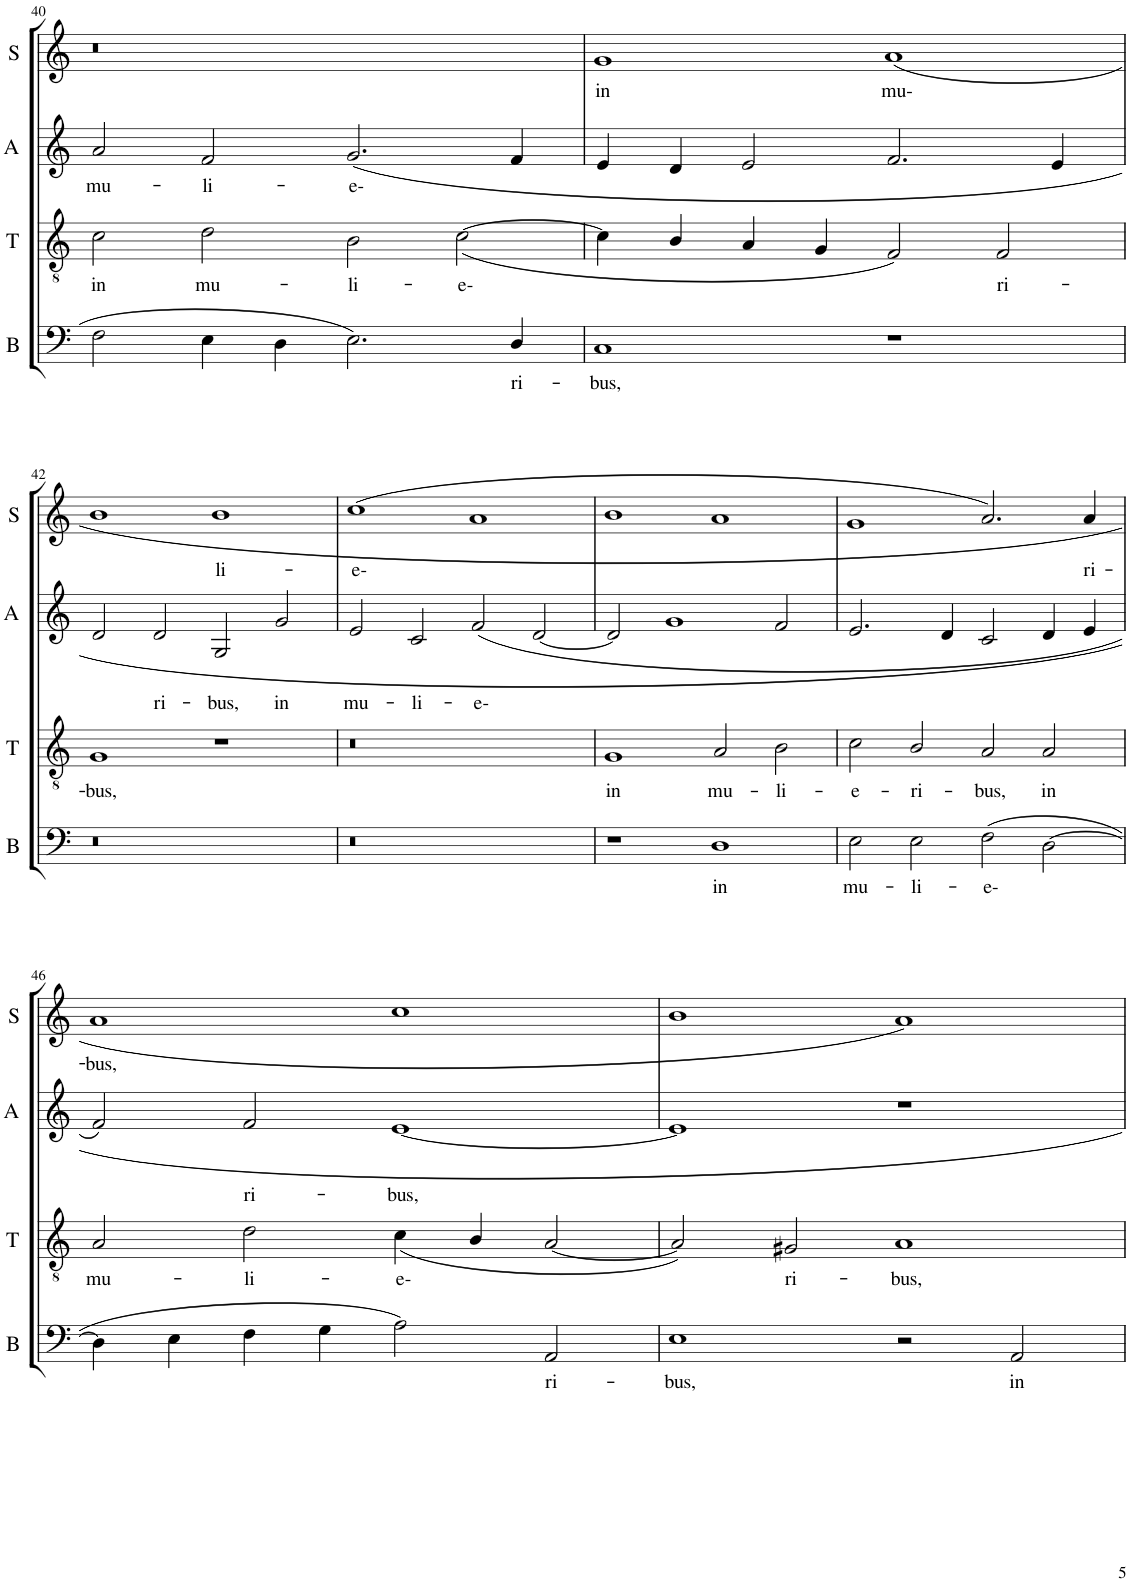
**kern	**text	**kern	**text	**kern	**text	**kern	**text
*part4	*part4	*part3	*part3	*part2	*part2	*part1	*part1
*staff4	*staff4	*staff3	*staff3	*staff2	*staff2	*staff1	*staff1
*I"Bass	*	*I"Tenor	*	*I"Alto	*	*I"Soprano	*
*I'B	*	*I'T	*	*I'A	*	*I'S	*
!!LO:PB:g=z
*clefF4	*	*clefGv2	*	*clefG2	*	*clefG2	*
*k[]	*	*k[]	*	*k[]	*	*k[]	*
=40	=40	=40	=40	=40	=40	=40	=40
!	!	!	!LO:LY:b	!	!LO:LY:b	!	!
2F\	.	2c\	in	2a/	mu-	1r	.
!	!	!	!LO:LY:b	!	!LO:LY:b	!	!
4E\	.	2d\	mu-	2f/	-li-	.	.
4D\	.	.	.	.	.	.	.
!	!	!	!LO:LY:b	!	!LO:LY:b	!	!
2.E\	.	2B\	-li-	2.g/	-e-	1ryy	.
!	!	!	!LO:LY:b	!	!	!	!
.	.	(<[2c\	-e-	.	.	.	.
!	!LO:LY:b	!	!	!	!	!	!
4D/	ri-	.	.	4f/	.	.	.
=41	=41	=41	=41	=41	=41	=41	=41
!	!LO:LY:b	!	!	!	!	!	!LO:LY:b
1C	-bus,	4c\]	.	4e/	.	1g	in
.	.	4B/	.	4d/	.	.	.
.	.	4A/	.	2e/	.	.	.
.	.	4G/	.	.	.	.	.
!	!	!	!	!	!	!	!LO:LY:b
1r	.	2F/)	.	2.f/	.	(<1a	mu-
!	!	!	!LO:LY:b	!	!	!	!
.	.	2F/	ri-	.	.	.	.
.	.	.	.	4e/	.	.	.
!!LO:LB:g=z
=42	=42	=42	=42	=42	=42	=42	=42
!	!	!	!LO:LY:b	!	!	!	!
1r	.	1G	-bus,	2d/	.	1b	.
!	!	!	!	!	!LO:LY:b	!	!
.	.	.	.	2d/	ri-	.	.
!	!	!	!	!	!LO:LY:b	!	!LO:LY:b
1ryy	.	1r	.	2G/	-bus,	1b	li-
!	!	!	!	!	!LO:LY:b	!	!
.	.	.	.	2g/	in	.	.
=43	=43	=43	=43	=43	=43	=43	=43
!	!	!	!	!	!LO:LY:b	!	!LO:LY:b
1r	.	1r	.	2e/	mu-	(>1cc	-e-
!	!	!	!	!	!LO:LY:b	!	!
.	.	.	.	2c/	-li-	.	.
!	!	!	!	!	!LO:LY:b	!	!
1ryy	.	1ryy	.	(<2f/	-e-	1a	.
.	.	.	.	[2d/	.	.	.
=44	=44	=44	=44	=44	=44	=44	=44
!	!	!	!LO:LY:b	!	!	!	!
1r	.	1G	in	2d/]	.	1b	.
.	.	.	.	[2g	.	.	.
!	!LO:LY:b	!	!LO:LY:b	!	!	!	!
1D	in	2A/	mu-	2ryy	.	1a	.
!	!	!	!LO:LY:b	!	!	!	!
.	.	2B\	-li-	2f/	.	.	.
=45	=45	=45	=45	=45	=45	=45	=45
!	!LO:LY:b	!	!LO:LY:b	!	!	!	!
2E\	mu-	2c\	-e-	2.e/	.	1g	.
!	!LO:LY:b	!	!LO:LY:b	!	!	!	!
2E\	-li-	2B/	-ri-	.	.	.	.
.	.	.	.	2g]	.	.	.
!	!LO:LY:b	!	!LO:LY:b	!	!	!	!
(>2F\	-e-	2A/	-bus,	.	.	2.a/)	.
.	.	.	.	4d/	.	.	.
!	!	!	!LO:LY:b	!	!	!	!
[2D\	.	2A/	in	2c/	.	.	.
!	!	!	!	!	!	!	!LO:LY:b
.	.	.	.	.	.	4a/	ri-
2ryy	.	2ryy	.	4d/	.	2ryy	.
.	.	.	.	4e/	.	.	.
!!LO:LB:g=z
=46	=46	=46	=46	=46	=46	=46	=46
!	!	!	!LO:LY:b	!	!	!	!LO:LY:b
4D\]	.	2A/	mu-	2f/)	.	1a	-bus,
4E\	.	.	.	.	.	.	.
!	!	!	!LO:LY:b	!	!LO:LY:b	!	!
4F\	.	2d\	-li-	2f/	ri-	.	.
4G\	.	.	.	.	.	.	.
!	!	!	!LO:LY:b	!	!LO:LY:b	!	!
2A\)	.	(<4c\	-e-	[1e	-bus,	1cc	.
.	.	4B/	.	.	.	.	.
!	!LO:LY:b	!	!	!	!	!	!
2AA/	ri-	[2A/	.	.	.	.	.
=47	=47	=47	=47	=47	=47	=47	=47
!	!LO:LY:b	!	!	!	!	!	!
1E	-bus,	2A/])	.	1e]	.	1b	.
!	!	!	!LO:LY:b	!	!	!	!
.	.	2G#X/	ri-	.	.	.	.
!	!	!	!LO:LY:b	!	!	!	!
2r	.	1A	-bus,	1r	.	1a)	.
!	!LO:LY:b	!	!	!	!	!	!
2AA/	in	.	.	.	.	.	.
=	=	=	=	=	=	=	=
*-	*-	*-	*-	*-	*-	*-	*-
